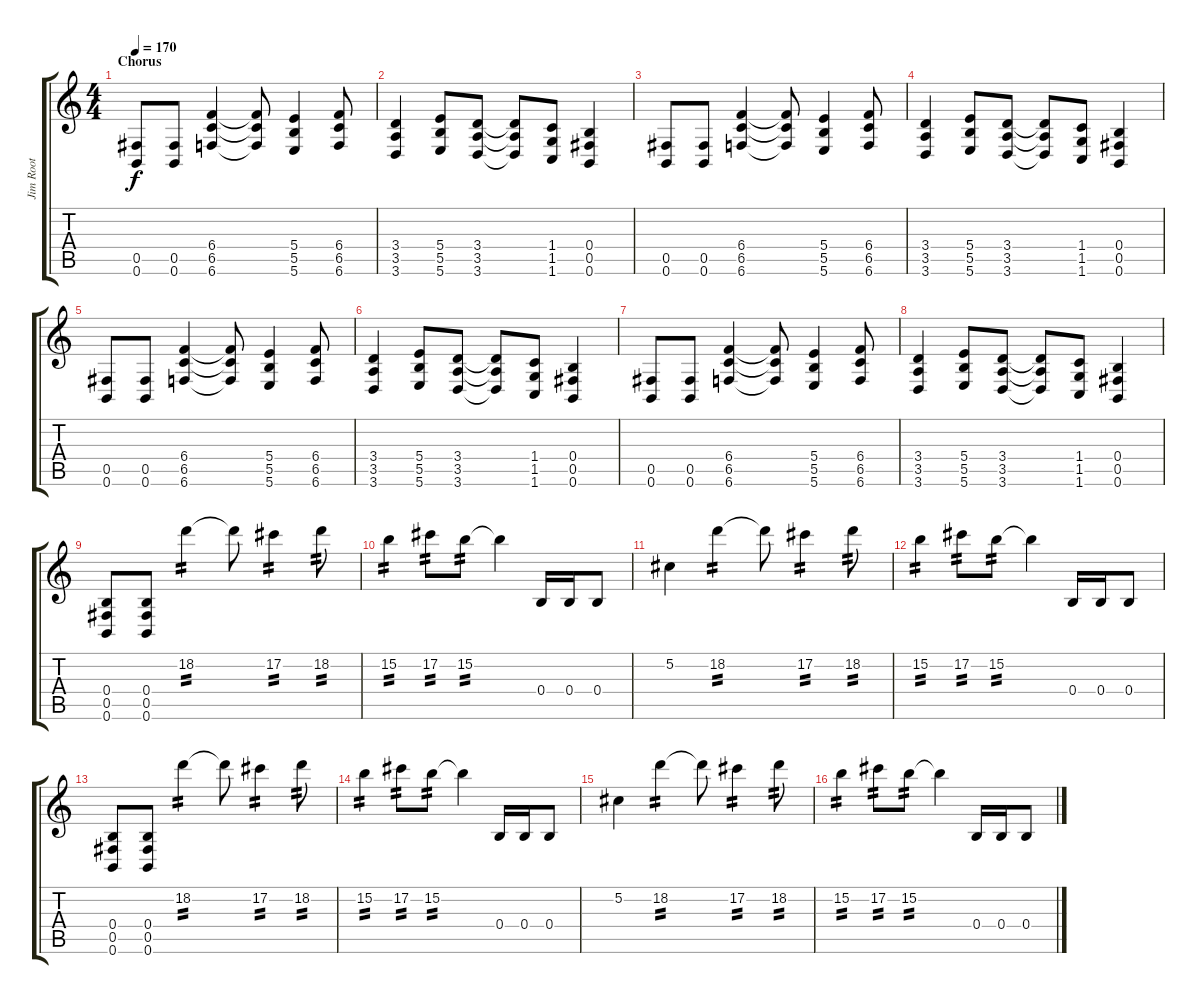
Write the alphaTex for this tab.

\track ("Jim Root" "Jim Root") {instrument distortionguitar}
\staff {score tabs}
\tuning (Db4 Ab3 E3 B2 Gb2 B1) {hide}
\ts (4 4)
\section ("" "Chorus")
\tempo 170
\clef g2
\ks c
(0.5 0.6).8{dy f} (0.5 0.6).8 (6.4 6.5 6.6).4 (6.4{t} 6.5{t} 6.6{t}).8 (5.4 5.5 5.6).4 (6.4 6.5 6.6).8 |
(3.4 3.5 3.6).4 (5.4 5.5 5.6).8 (3.4 3.5 3.6).8 (3.4{t} 3.5{t} 3.6{t}).8 (1.4 1.5 1.6).8 (0.4 0.5 0.6).4 |
(0.5 0.6).8 (0.5 0.6).8 (6.4 6.5 6.6).4 (6.4{t} 6.5{t} 6.6{t}).8 (5.4 5.5 5.6).4 (6.4 6.5 6.6).8 |
(3.4 3.5 3.6).4 (5.4 5.5 5.6).8 (3.4 3.5 3.6).8 (3.4{t} 3.5{t} 3.6{t}).8 (1.4 1.5 1.6).8 (0.4 0.5 0.6).4 |
(0.5 0.6).8 (0.5 0.6).8 (6.4 6.5 6.6).4 (6.4{t} 6.5{t} 6.6{t}).8 (5.4 5.5 5.6).4 (6.4 6.5 6.6).8 |
(3.4 3.5 3.6).4 (5.4 5.5 5.6).8 (3.4 3.5 3.6).8 (3.4{t} 3.5{t} 3.6{t}).8 (1.4 1.5 1.6).8 (0.4 0.5 0.6).4 |
(0.5 0.6).8 (0.5 0.6).8 (6.4 6.5 6.6).4 (6.4{t} 6.5{t} 6.6{t}).8 (5.4 5.5 5.6).4 (6.4 6.5 6.6).8 |
(3.4 3.5 3.6).4 (5.4 5.5 5.6).8 (3.4 3.5 3.6).8 (3.4{t} 3.5{t} 3.6{t}).8 (1.4 1.5 1.6).8 (0.4 0.5 0.6).4 |
(0.4 0.5 0.6).8 (0.4 0.5 0.6).8 18.2.4{tp 2} 18.2{t}.8 17.2.4{tp 2} 18.2.8{tp 2} |
15.2.4{tp 2} 17.2.8{tp 2} 15.2.8{tp 2} 15.2{t}.4 0.4.16 0.4.16 0.4.8 |
5.2.4 18.2.4{tp 2} 18.2{t}.8 17.2.4{tp 2} 18.2.8{tp 2} |
15.2.4{tp 2} 17.2.8{tp 2} 15.2.8{tp 2} 15.2{t}.4 0.4.16 0.4.16 0.4.8 |
(0.4 0.5 0.6).8 (0.4 0.5 0.6).8 18.2.4{tp 2} 18.2{t}.8 17.2.4{tp 2} 18.2.8{tp 2} |
15.2.4{tp 2} 17.2.8{tp 2} 15.2.8{tp 2} 15.2{t}.4 0.4.16 0.4.16 0.4.8 |
5.2.4 18.2.4{tp 2} 18.2{t}.8 17.2.4{tp 2} 18.2.8{tp 2} |
15.2.4{tp 2} 17.2.8{tp 2} 15.2.8{tp 2} 15.2{t}.4 0.4.16 0.4.16 0.4.8
